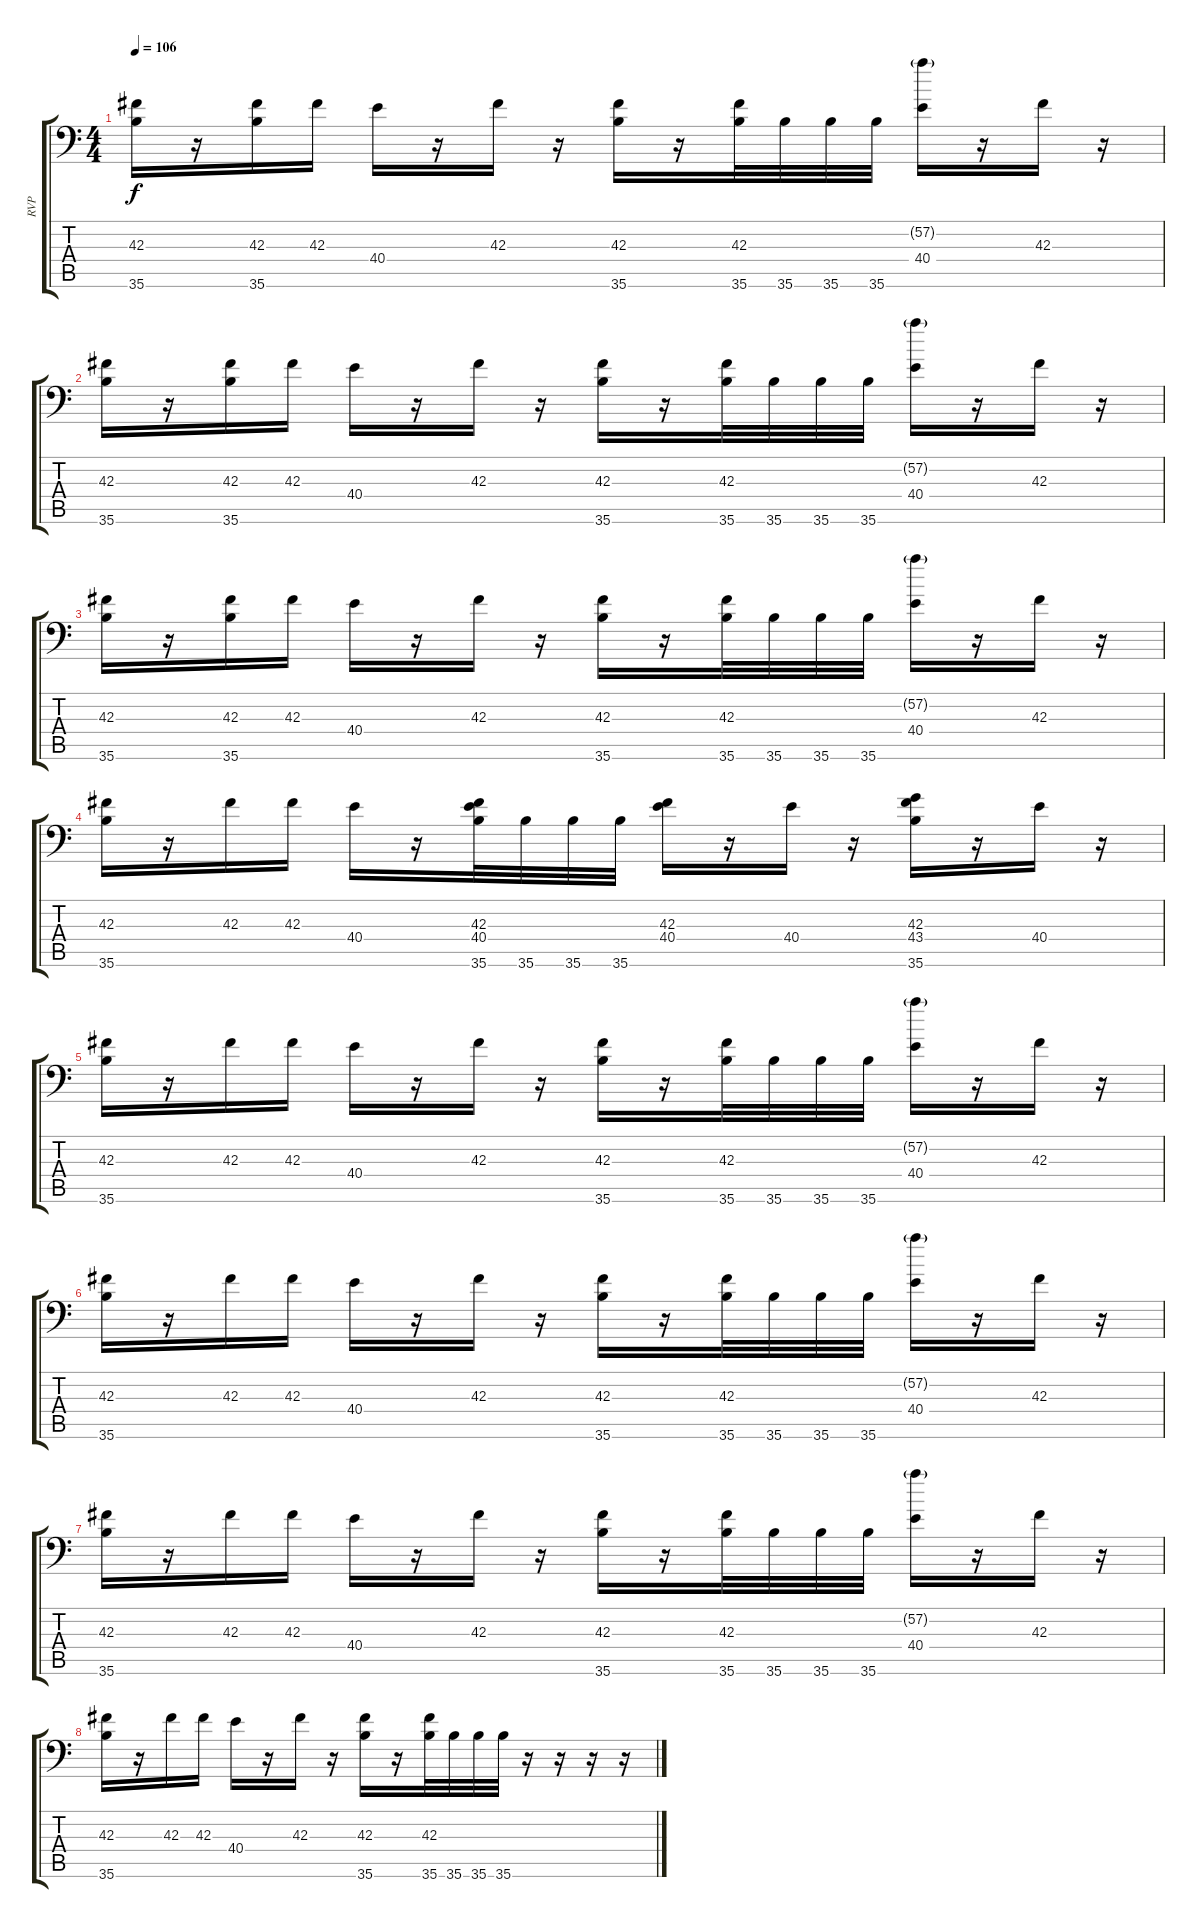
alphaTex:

\track ("RVP" "RVP") {instrument acousticgrandpiano}
\staff {score tabs}
\tuning (C-1 C-1 C-1 C-1 C-1 C-1) {hide}
\ts (4 4)
\tempo 106
\clef f4
\ks c
(42.3 35.6).16{dy f} r.16 (42.3 35.6).16 42.3.16 40.4.16 r.16 42.3.16 r.16 (42.3 35.6).16 r.16 (42.3 35.6).32 35.6.32 35.6.32 35.6.32 (57.2{g} 40.4).16 r.16 42.3.16 r.16 |
(42.3 35.6).16 r.16 (42.3 35.6).16 42.3.16 40.4.16 r.16 42.3.16 r.16 (42.3 35.6).16 r.16 (42.3 35.6).32 35.6.32 35.6.32 35.6.32 (57.2{g} 40.4).16 r.16 42.3.16 r.16 |
(42.3 35.6).16 r.16 (42.3 35.6).16 42.3.16 40.4.16 r.16 42.3.16 r.16 (42.3 35.6).16 r.16 (42.3 35.6).32 35.6.32 35.6.32 35.6.32 (57.2{g} 40.4).16 r.16 42.3.16 r.16 |
(42.3 35.6).16 r.16 42.3.16 42.3.16 40.4.16 r.16 (42.3 40.4 35.6).32 35.6.32 35.6.32 35.6.32 (42.3 40.4).16 r.16 40.4.16 r.16 (42.3 43.4 35.6).16 r.16 40.4.16 r.16 |
(42.3 35.6).16 r.16 42.3.16 42.3.16 40.4.16 r.16 42.3.16 r.16 (42.3 35.6).16 r.16 (42.3 35.6).32 35.6.32 35.6.32 35.6.32 (57.2{g} 40.4).16 r.16 42.3.16 r.16 |
(42.3 35.6).16 r.16 42.3.16 42.3.16 40.4.16 r.16 42.3.16 r.16 (42.3 35.6).16 r.16 (42.3 35.6).32 35.6.32 35.6.32 35.6.32 (57.2{g} 40.4).16 r.16 42.3.16 r.16 |
(42.3 35.6).16 r.16 42.3.16 42.3.16 40.4.16 r.16 42.3.16 r.16 (42.3 35.6).16 r.16 (42.3 35.6).32 35.6.32 35.6.32 35.6.32 (57.2{g} 40.4).16 r.16 42.3.16 r.16 |
(42.3 35.6).16 r.16 42.3.16 42.3.16 40.4.16 r.16 42.3.16 r.16 (42.3 35.6).16 r.16 (42.3 35.6).32 35.6.32 35.6.32 35.6.32 r.16 r.16 r.16 r.16
